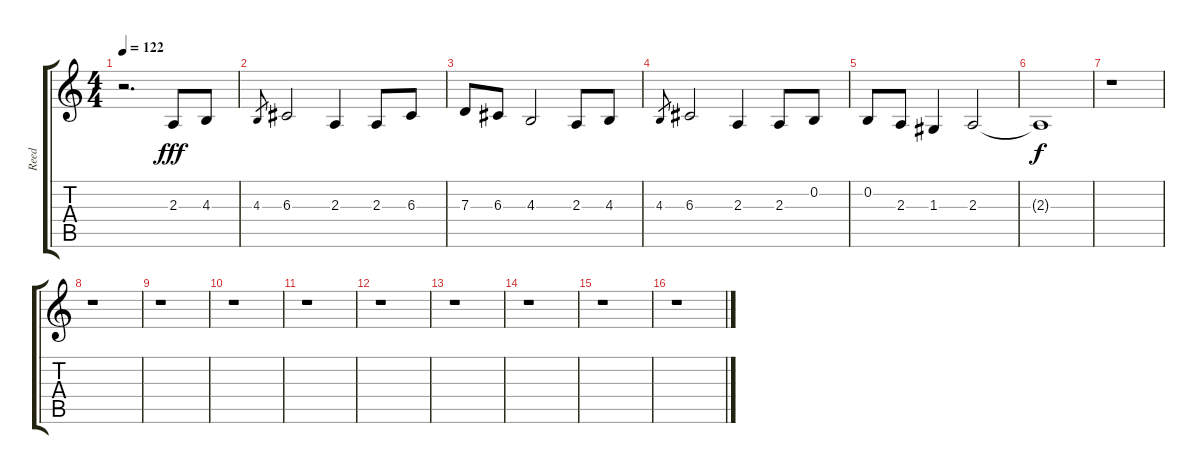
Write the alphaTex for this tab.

\track ("Reed" "Reed") {instrument baritonesax}
\staff {score tabs}
\tuning (E4 B3 G3 D3 A2 E2) {hide}
\ts (4 4)
\tempo 122
\clef g2
\ks c
r.2{d dy fff instrument baritonesax} 2.3.8 4.3.8 |
4.3.8{gr} 6.3.2 2.3.4 2.3.8 6.3.8 |
7.3.8 6.3.8 4.3.2 2.3.8 4.3.8 |
4.3.8{gr} 6.3.2 2.3.4 2.3.8 0.2.8 |
0.2.8 2.3.8 1.3.4 2.3.2 |
2.3{t}.1{dy f} |
r.1 |
r.1 |
r.1 |
r.1 |
r.1 |
r.1 |
r.1 |
r.1 |
r.1 |
r.1
